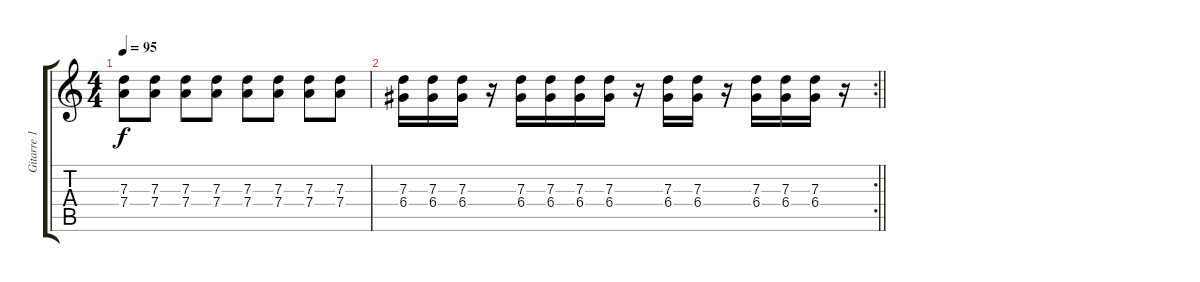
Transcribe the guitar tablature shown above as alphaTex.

\track ("Gitarre 1" "Gitarre 1") {instrument distortionguitar}
\staff {score tabs}
\tuning (E4 B3 G3 D3 A2 D2) {hide}
\ts (4 4)
\tempo 95
\clef g2
\ks c
(7.3 7.4).8{dy f} (7.3 7.4).8 (7.3 7.4).8 (7.3 7.4).8 (7.3 7.4).8 (7.3 7.4).8 (7.3 7.4).8 (7.3 7.4).8 |
\rc 2
\barLineRight lightlight
(7.3 6.4).16 (7.3 6.4).16 (7.3 6.4).16 r.16 (7.3 6.4).16 (7.3 6.4).16 (7.3 6.4).16 (7.3 6.4).16 r.16 (7.3 6.4).16 (7.3 6.4).16 r.16 (7.3 6.4).16 (7.3 6.4).16 (7.3 6.4).16 r.16
